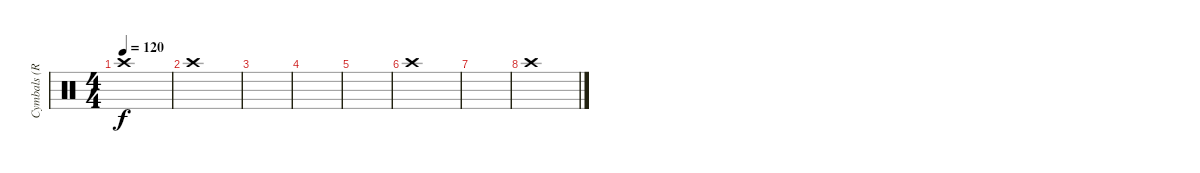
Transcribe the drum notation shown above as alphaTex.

\track ("Cymbals (Right)" "Cymbals (R") {instrument percussion}
\staff {score}
\articulation defaults
\ts (4 4)
\tempo 120
\clef neutral
\ks c "Crash high (hit)".1{dy f}
|
"Crash high (hit)".1 |
|
|
|
"Crash high (hit)".1 |
|
"Crash high (hit)".1
